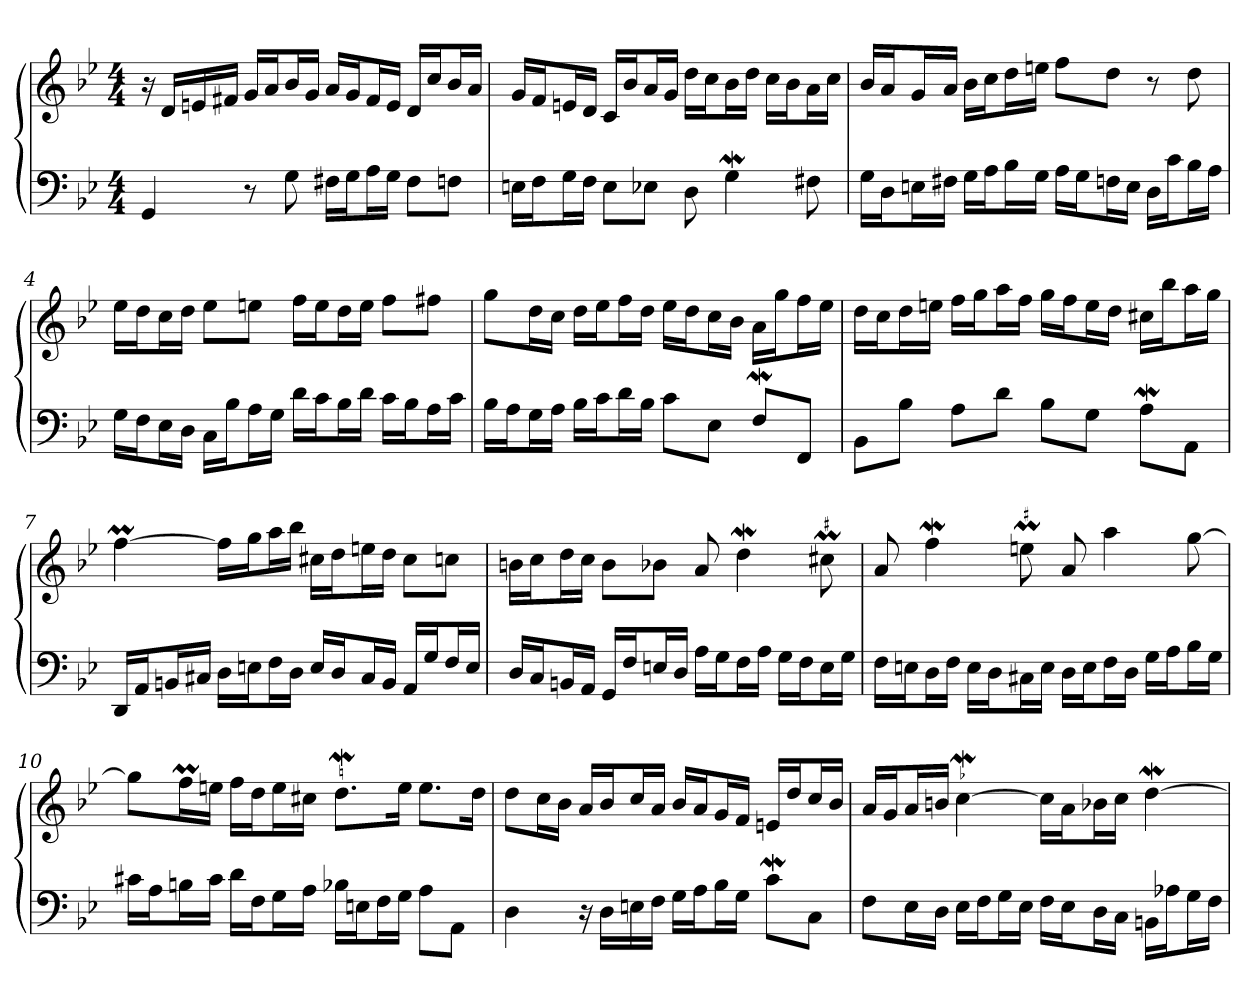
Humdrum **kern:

**kern	**kern
*part1	*part1
*staff2	*staff1
*clefF4	*clefG2
*k[b-e-]	*k[b-e-]
*g:	*g:
*M4/4	*M4/4
=1	=1
4GG	16r
.	16d/LL
.	16en/
.	16f#X/JJ
8r	16g/LL
.	16a/J
8G	16b-/L
.	16g/JJ
16F#X\LL	16a/LL
16G\J	16g/J
16A\L	16f#/L
16G\JJ	16e/JJ
8F#\L	16d/LL
.	16cc/J
8Fn\J	16b-/L
.	16a/JJ
=2	=2
16En\LL	16g/LL
16F\J	16f/J
16G\L	16en/L
16F\JJ	16d/JJ
8E\L	16c/LL
.	16b-/J
8E-X\J	16a/L
.	16g/JJ
8D	16dd\LL
.	16cc\J
4GW	16b-\L
.	16dd\JJ
.	16cc\LL
.	16b-\J
8F#X	16a\L
.	16cc\JJ
=3	=3
16G\LL	16b-/LL
16D\J	16a/J
16En\L	16g/L
16F#X\JJ	16a/JJ
16G\LL	16b-\LL
16A\J	16cc\J
16B-\L	16dd\L
16G\JJ	16een\JJ
16A\LL	8ff\L
16G\J	.
16Fn\L	8dd\J
16E\JJ	.
16D\LL	8r
16c\J	.
16B-\L	8dd
16A\JJ	.
=4	=4
16G\LL	16ee-\LL
16F\J	16dd\J
16E-\L	16cc\L
16D\JJ	16dd\JJ
16C\LL	8ee-\L
16B-\J	.
16A\L	8een\J
16G\JJ	.
16d\LL	16ff\LL
16c\J	16ee\J
16B-\L	16dd\L
16d\JJ	16ee\JJ
16c\LL	8ff\L
16B-\J	.
16A\L	8ff#X\J
16c\JJ	.
=5	=5
16B-\LL	8gg\L
16A\J	.
16G\L	16dd\L
16A\JJ	16cc\JJ
16B-\LL	16dd\LL
16c\J	16ee-\J
16d\L	16ff\L
16B-\JJ	16dd\JJ
8c\L	16ee-\LL
.	16dd\J
8E-\J	16cc\L
.	16b-\JJ
8FW/L	16a\LL
.	16gg\J
8FF/J	16ff\L
.	16ee-\JJ
=6	=6
8BB-\L	16dd\LL
.	16cc\J
8B-\J	16dd\L
.	16een\JJ
8A\L	16ff\LL
.	16gg\J
8d\J	16aa\L
.	16ff\JJ
8B-\L	16gg\LL
.	16ff\J
8G\J	16ee\L
.	16dd\JJ
8AW\L	16cc#X\LL
.	16bb-\J
8AA\J	16aa\L
.	16gg\JJ
=7	=7
16DD/LL	[4ffM
16AA/J	.
16BBn/L	.
16C#X/JJ	.
16D\LL	16ff\LL]
16En\J	16gg\J
16F\L	16aa\L
16D\JJ	16bb-\JJ
16E/LL	16cc#X\LL
16D/J	16dd\J
16C#/L	16een\L
16BB/JJ	16dd\JJ
16AA/LL	8cc#\L
16G/J	.
16F/L	8ccn\J
16E/JJ	.
=8	=8
16D/LL	16bn\LL
16C/J	16cc\J
16BBn/L	16dd\L
16AA/JJ	16cc\JJ
16GG/LL	8b\L
16F/J	.
16En/L	8b-X\J
16D/JJ	.
16A\LL	8a
16G\J	.
16F\L	4ddW
16A\JJ	.
16G\LL	.
16F\J	.
!	!LO:MOR:acc=#
16E\L	8cc#XM
16G\JJ	.
=9	=9
16F\LL	8a
16En\J	.
16D\L	4ffW
16F\JJ	.
16E\LL	.
16D\J	.
!	!LO:MOR:acc=#
16C#X\L	8eenM
16E\JJ	.
16D\LL	8a
16E\J	.
16F\L	4aa
16D\JJ	.
16G\LL	.
16A\J	.
16B-\L	[8gg
16G\JJ	.
=10	=10
16c#X\LL	8gg\L]
16A\J	.
16Bn\L	16ffM\L
16c#\JJ	16een\JJ
16d\LL	16ff\LL
16F\J	16dd\J
16G\L	16ee\L
16A\JJ	16cc#X\JJ
16B-X\LL	8.ddW\L
16En\J	.
16F\L	.
16G\JJ	16ee\Jk
8A\L	8.ee\L
8AA\J	.
.	16dd\Jk
=11	=11
4D	8dd\L
.	16cc\L
.	16b-\JJ
16r	16a/LL
16D\LL	16b-/J
16En\	16cc/L
16F\JJ	16a/JJ
16G\LL	16b-/LL
16A\J	16a/J
16B-\L	16g/L
16G\JJ	16f/JJ
8cW\L	16en/LL
.	16dd/J
8C\J	16cc/L
.	16b-/JJ
=12	=12
8F\L	16a/LL
.	16g/J
16E-\L	16a/L
16D\JJ	16bn/JJ
!	!LO:MOR:acc=-
16E-\LL	[4ccW
16F\J	.
16G\L	.
16E-\JJ	.
16F\LL	16cc\LL]
16E-\J	16a\J
16D\L	16b-X\L
16C\JJ	16cc\JJ
16BBn\LL	[4ddW
16A-X\J	.
16G\L	.
16F\JJ	.
=	=
*-	*-
